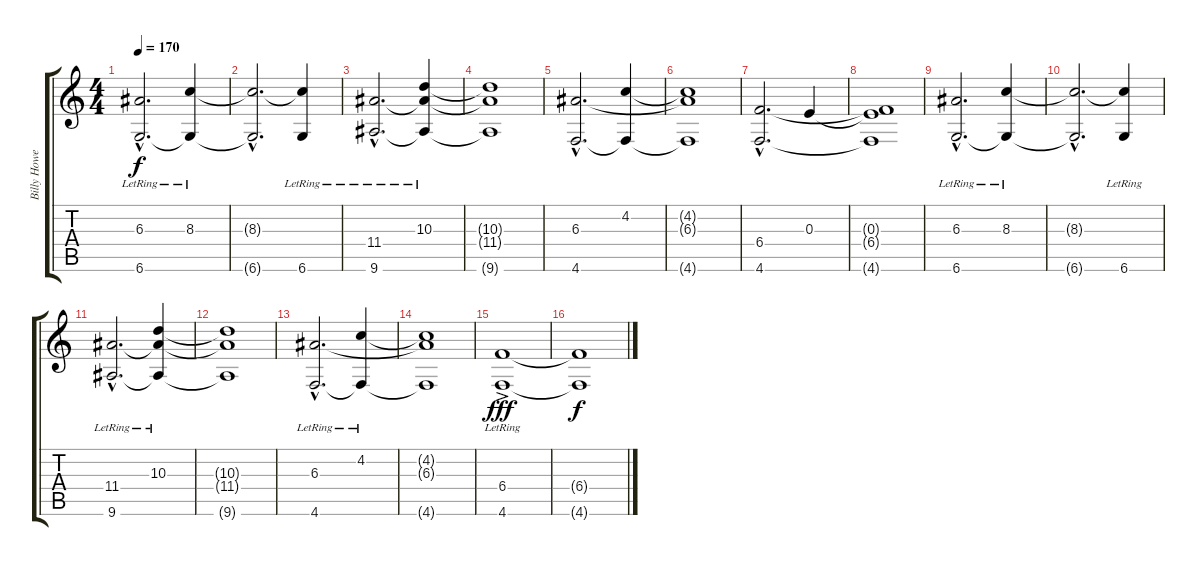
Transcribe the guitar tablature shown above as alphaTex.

\track ("Billy Howerdell - Lead Guitar" "Billy Howe") {instrument acousticguitarnylon}
\staff {score tabs}
\tuning (Db4 Ab3 E3 B2 Gb2 Db2) {hide}
\ts (4 4)
\tempo 170
\clef g2
\ks c
(6.3{hac lr} 6.6{hac lr}).2{d dy f} (8.3{lr} 6.6{t}).4 |
(8.3{hac t} 6.6{hac t}).2{d} (8.3{t} 6.6{lr}).4 |
(11.4{hac lr} 9.6{hac lr}).2{d} (10.3{lr} 11.4{t} 9.6{t}).4 |
(10.3{t} 11.4{t} 9.6{t}).1 |
(6.3{hac} 4.6{hac}).2{d} (4.2 4.6{t}).4 |
(4.2{t} 6.3{t} 4.6{t}).1 |
(6.4{hac} 4.6{hac}).2{d} 0.3.4 |
(0.3{t} 6.4{t} 4.6{t}).1 |
(6.3{hac lr} 6.6{hac lr}).2{d} (8.3{lr} 6.6{t}).4 |
(8.3{hac t} 6.6{hac t}).2{d} (8.3{t} 6.6{lr}).4 |
(11.4{hac lr} 9.6{hac lr}).2{d} (10.3{lr} 11.4{t} 9.6{t}).4 |
(10.3{t} 11.4{t} 9.6{t}).1 |
(6.3{hac lr} 4.6{hac lr}).2{d} (4.2{lr} 4.6{t}).4 |
(4.2{t} 6.3{t} 4.6{t}).1 |
(6.4{ac lr} 4.6{ac lr}).1{dy fff} |
(6.4{t} 4.6{t}).1{dy f}
